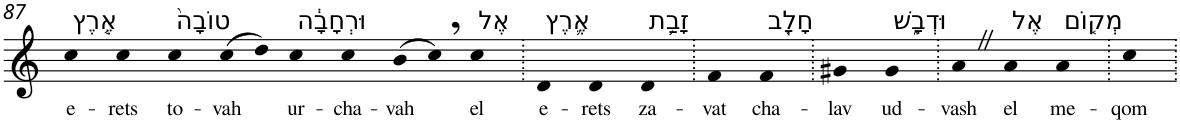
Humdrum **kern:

**kern	**text
*part1	*part1
*staff1	*staff1
*I"Piano	*
*I'Pno	*
!!LO:PB:g=z
*clefG2	*
*k[]	*
=87	=87
!LO:TX:a:t=אֶ֤רֶץ	!
!	!LO:LY:b
4cc	e-
!	!LO:LY:b
4cc	-rets
!LO:TX:a:t=טוֹבָה֙	!
!	!LO:LY:b
4cc	to-
!	!LO:LY:b
(>8cc	-vah
8dd)	.
!LO:TX:a:t=וּרְחָבָ֔ה	!
!	!LO:LY:b
4cc	ur-
!	!LO:LY:b
4cc	-cha-
!	!LO:LY:b
(>8b	-vah
8cc,)	.
!LO:TX:a:t=אֶל	!
!	!LO:LY:b
4cc	el
=88.	=88.
!LO:TX:a:t=אֶ֛רֶץ	!
!	!LO:LY:b
4d	e-
!	!LO:LY:b
4d	-rets
!LO:TX:a:t=זָבַ֥ת	!
!	!LO:LY:b
4d	za-
=89.	=89.
!	!LO:LY:b
4f	-vat
!LO:TX:a:t=חָלָ֖ב	!
!	!LO:LY:b
4f	cha-
=90.	=90.
!	!LO:LY:b
4g#X	-lav
!LO:TX:a:t=וּדְבָ֑שׁ	!
!	!LO:LY:b
4g#	ud-
=91.	=91.
!	!LO:LY:b
4aZ	-vash
!LO:TX:a:t=אֶל	!
!	!LO:LY:b
4a	el
!LO:TX:a:t=מְק֤וֹם	!
!	!LO:LY:b
4a	me-
=92.	=92.
!	!LO:LY:b
4cc	-qom
=.	=.
*-	*-
